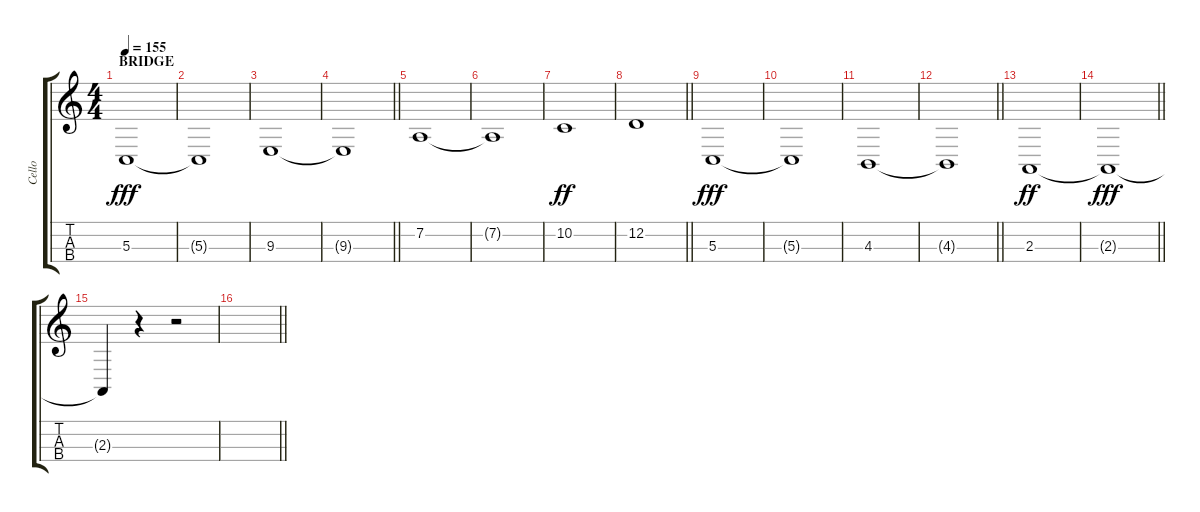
\track ("Cello" "Cello") {instrument cello}
\staff {score tabs}
\tuning (A3 D3 G2 C2) {hide}
\ts (4 4)
\section ("" "BRIDGE")
\tempo 155
\clef g2
\ks c
5.3.1{dy fff volume 9} |
5.3{t}.1 |
9.3.1 |
\barLineRight lightlight
9.3{t}.1 |
7.2.1 |
7.2{t}.1 |
10.2.1{dy ff} |
\barLineRight lightlight
12.2.1 |
5.3.1{dy fff volume 13} |
5.3{t}.1 |
4.3.1 |
\barLineRight lightlight
4.3{t}.1 |
2.3.1{dy ff} |
\barLineRight lightlight
2.3{t}.1{dy fff volume 0} |
2.3{t}.4 r.4 r.2 |
\barLineRight lightlight
